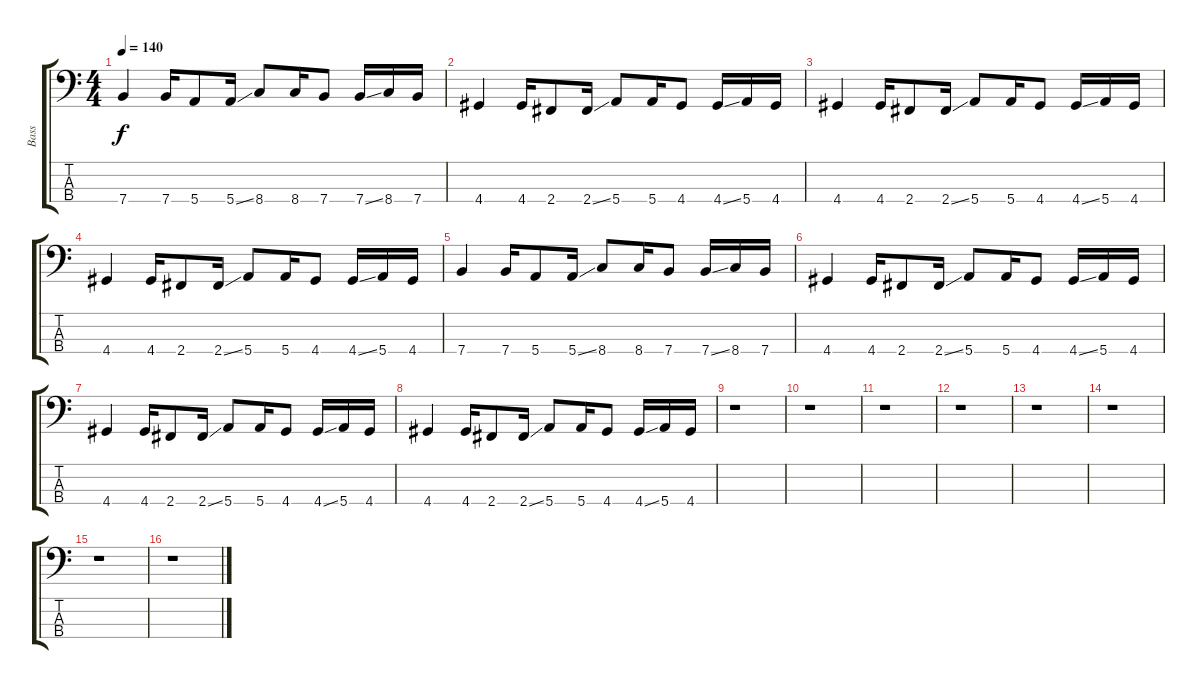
\track ("Bass" "Bass") {instrument electricbassfinger}
\staff {score tabs}
\tuning (G2 D2 A1 E1) {hide}
\ts (4 4)
\tempo 140
\clef f4
\ks c
7.4.4{dy f} 7.4.16 5.4.8 5.4{ss}.16 8.4.8 8.4.16 7.4.8 7.4{ss}.16 8.4.16 7.4.16 |
4.4.4 4.4.16 2.4.8 2.4{ss}.16 5.4.8 5.4.16 4.4.8 4.4{ss}.16 5.4.16 4.4.16 |
4.4.4 4.4.16 2.4.8 2.4{ss}.16 5.4.8 5.4.16 4.4.8 4.4{ss}.16 5.4.16 4.4.16 |
4.4.4 4.4.16 2.4.8 2.4{ss}.16 5.4.8 5.4.16 4.4.8 4.4{ss}.16 5.4.16 4.4.16 |
7.4.4 7.4.16 5.4.8 5.4{ss}.16 8.4.8 8.4.16 7.4.8 7.4{ss}.16 8.4.16 7.4.16 |
4.4.4 4.4.16 2.4.8 2.4{ss}.16 5.4.8 5.4.16 4.4.8 4.4{ss}.16 5.4.16 4.4.16 |
4.4.4 4.4.16 2.4.8 2.4{ss}.16 5.4.8 5.4.16 4.4.8 4.4{ss}.16 5.4.16 4.4.16 |
4.4.4 4.4.16 2.4.8 2.4{ss}.16 5.4.8 5.4.16 4.4.8 4.4{ss}.16 5.4.16 4.4.16 |
r.1 |
r.1 |
r.1 |
r.1 |
r.1 |
r.1 |
r.1 |
r.1
